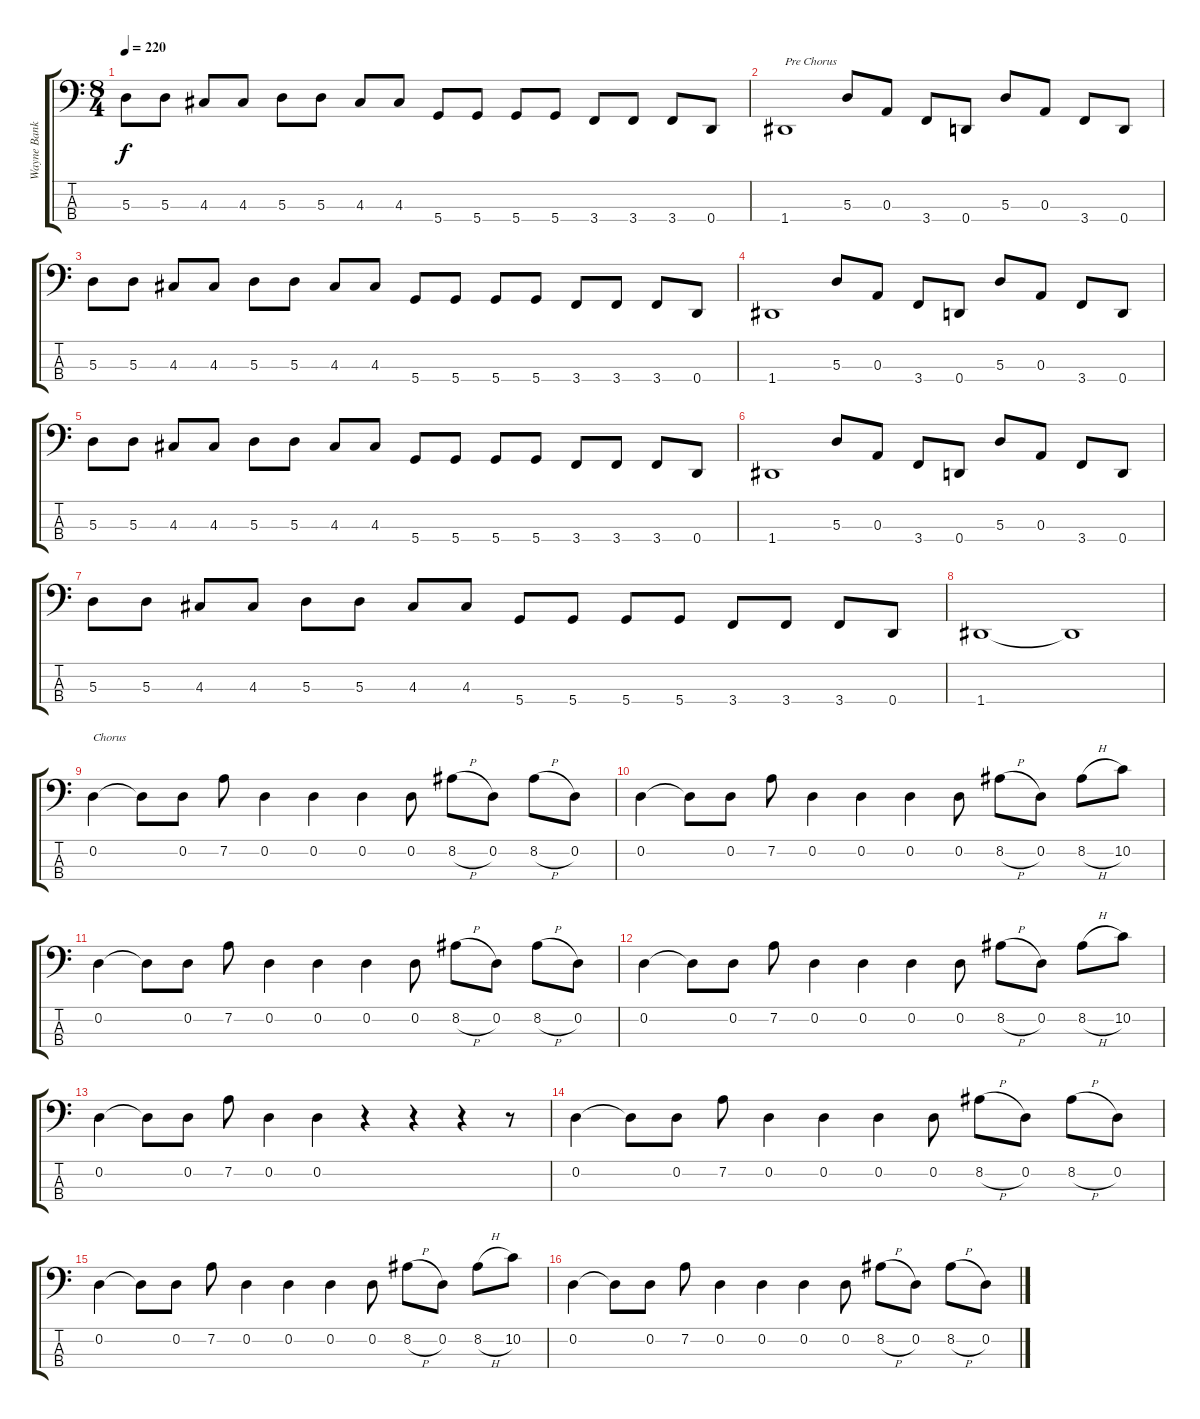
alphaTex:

\track ("Wayne Banks" "Wayne Bank") {instrument electricbassfinger}
\staff {score tabs}
\tuning (G2 D2 A1 D1) {hide}
\ts (8 4)
\tempo 220
\clef f4
\ks c
5.3.8{dy f} 5.3.8 4.3.8 4.3.8 5.3.8 5.3.8 4.3.8 4.3.8 5.4.8 5.4.8 5.4.8 5.4.8 3.4.8 3.4.8 3.4.8 0.4.8 |
1.4.1{txt "Pre Chorus"} 5.3.8 0.3.8 3.4.8 0.4.8 5.3.8 0.3.8 3.4.8 0.4.8 |
5.3.8 5.3.8 4.3.8 4.3.8 5.3.8 5.3.8 4.3.8 4.3.8 5.4.8 5.4.8 5.4.8 5.4.8 3.4.8 3.4.8 3.4.8 0.4.8 |
1.4.1 5.3.8 0.3.8 3.4.8 0.4.8 5.3.8 0.3.8 3.4.8 0.4.8 |
5.3.8 5.3.8 4.3.8 4.3.8 5.3.8 5.3.8 4.3.8 4.3.8 5.4.8 5.4.8 5.4.8 5.4.8 3.4.8 3.4.8 3.4.8 0.4.8 |
1.4.1 5.3.8 0.3.8 3.4.8 0.4.8 5.3.8 0.3.8 3.4.8 0.4.8 |
5.3.8 5.3.8 4.3.8 4.3.8 5.3.8 5.3.8 4.3.8 4.3.8 5.4.8 5.4.8 5.4.8 5.4.8 3.4.8 3.4.8 3.4.8 0.4.8 |
1.4.1 1.4{t}.1 |
0.2.4{txt "Chorus"} 0.2{t}.8 0.2.8 7.2.8 0.2.4 0.2.4 0.2.4 0.2.8 8.2{h}.8 0.2.8 8.2{h}.8 0.2.8 |
0.2.4 0.2{t}.8 0.2.8 7.2.8 0.2.4 0.2.4 0.2.4 0.2.8 8.2{h}.8 0.2.8 8.2{h}.8 10.2.8 |
0.2.4 0.2{t}.8 0.2.8 7.2.8 0.2.4 0.2.4 0.2.4 0.2.8 8.2{h}.8 0.2.8 8.2{h}.8 0.2.8 |
0.2.4 0.2{t}.8 0.2.8 7.2.8 0.2.4 0.2.4 0.2.4 0.2.8 8.2{h}.8 0.2.8 8.2{h}.8 10.2.8 |
0.2.4 0.2{t}.8 0.2.8 7.2.8 0.2.4 0.2.4 r.4 r.4 r.4 r.8 |
0.2.4 0.2{t}.8 0.2.8 7.2.8 0.2.4 0.2.4 0.2.4 0.2.8 8.2{h}.8 0.2.8 8.2{h}.8 0.2.8 |
0.2.4 0.2{t}.8 0.2.8 7.2.8 0.2.4 0.2.4 0.2.4 0.2.8 8.2{h}.8 0.2.8 8.2{h}.8 10.2.8 |
0.2.4 0.2{t}.8 0.2.8 7.2.8 0.2.4 0.2.4 0.2.4 0.2.8 8.2{h}.8 0.2.8 8.2{h}.8 0.2.8
